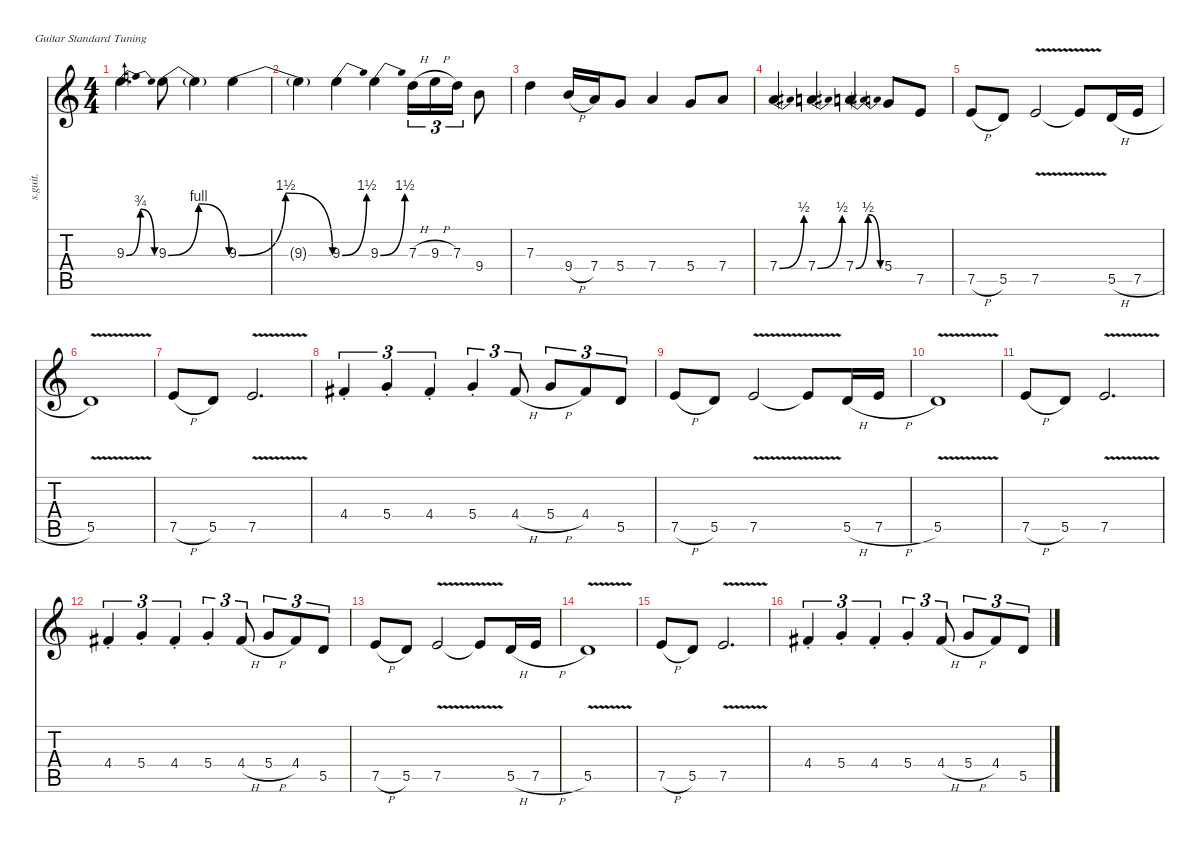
\defaultSystemsLayout 4
\hideDynamics
\bracketExtendMode nobrackets
\track ("Tony Iommi - Guitar" "s.guit.") {instrument distortionguitar}
\staff {score tabs}
\tuning (E4 B3 G3 D3 A2 E2)
\ts (4 4)
\tempo (157 hide)
\clef g2
\ks c
9.3{be (bendrelease 0 0 30 3 30 3 60 0)}.4{d lyrics (0 "") lyrics (1 "") lyrics (2 "") lyrics (3 "") lyrics (4 "") dy f} 9.3{be (bendrelease 0 0 30 4 30 4 60 0)}.8{lyrics (0 "") lyrics (1 "") lyrics (2 "") lyrics (3 "") lyrics (4 "")} 9.3{t}.4{lyrics (0 "") lyrics (1 "") lyrics (2 "") lyrics (3 "") lyrics (4 "")} 9.3{be (bendrelease 0 0 30 6 30 6 60 0)}.4{lyrics (0 "") lyrics (1 "") lyrics (2 "") lyrics (3 "") lyrics (4 "")} |
9.3{t}.4{lyrics (0 "") lyrics (1 "") lyrics (2 "") lyrics (3 "") lyrics (4 "")} 9.3{be (bend 0 0 30 6)}.4{lyrics (0 "") lyrics (1 "") lyrics (2 "") lyrics (3 "") lyrics (4 "")} 9.3{be (bend 0 0 30 6)}.4{lyrics (0 "") lyrics (1 "") lyrics (2 "") lyrics (3 "") lyrics (4 "")} 7.3{h}.16{tu (3 2) lyrics (0 "") lyrics (1 "") lyrics (2 "") lyrics (3 "") lyrics (4 "")} 9.3{h}.16{tu (3 2) lyrics (0 "") lyrics (1 "") lyrics (2 "") lyrics (3 "") lyrics (4 "")} 7.3.16{tu (3 2) lyrics (0 "") lyrics (1 "") lyrics (2 "") lyrics (3 "") lyrics (4 "")} 9.4.8{lyrics (0 "") lyrics (1 "") lyrics (2 "") lyrics (3 "") lyrics (4 "")} |
7.3.4{lyrics (0 "") lyrics (1 "") lyrics (2 "") lyrics (3 "") lyrics (4 "")} 9.4{h}.16{lyrics (0 "") lyrics (1 "") lyrics (2 "") lyrics (3 "") lyrics (4 "")} 7.4.16{lyrics (0 "") lyrics (1 "") lyrics (2 "") lyrics (3 "") lyrics (4 "")} 5.4.8{lyrics (0 "") lyrics (1 "") lyrics (2 "") lyrics (3 "") lyrics (4 "")} 7.4.4{lyrics (0 "") lyrics (1 "") lyrics (2 "") lyrics (3 "") lyrics (4 "")} 5.4.8{lyrics (0 "") lyrics (1 "") lyrics (2 "") lyrics (3 "") lyrics (4 "")} 7.4.8{lyrics (0 "") lyrics (1 "") lyrics (2 "") lyrics (3 "") lyrics (4 "")} |
7.4{be (bend 0 0 30 2)}.4{lyrics (0 "") lyrics (1 "") lyrics (2 "") lyrics (3 "") lyrics (4 "")} 7.4{be (bend 0 0 30 2)}.4{lyrics (0 "") lyrics (1 "") lyrics (2 "") lyrics (3 "") lyrics (4 "")} 7.4{be (bendrelease 0 0 30 2 30 2 60 0)}.4{lyrics (0 "") lyrics (1 "") lyrics (2 "") lyrics (3 "") lyrics (4 "")} 5.4.8{lyrics (0 "") lyrics (1 "") lyrics (2 "") lyrics (3 "") lyrics (4 "")} 7.5.8{lyrics (0 "") lyrics (1 "") lyrics (2 "") lyrics (3 "") lyrics (4 "")} |
7.5{h}.8{lyrics (0 "") lyrics (1 "") lyrics (2 "") lyrics (3 "") lyrics (4 "")} 5.5.8{lyrics (0 "") lyrics (1 "") lyrics (2 "") lyrics (3 "") lyrics (4 "")} 7.5{v}.2{lyrics (0 "") lyrics (1 "") lyrics (2 "") lyrics (3 "") lyrics (4 "")} 7.5{t}.8{lyrics (0 "") lyrics (1 "") lyrics (2 "") lyrics (3 "") lyrics (4 "")} 5.5{h}.16{lyrics (0 "") lyrics (1 "") lyrics (2 "") lyrics (3 "") lyrics (4 "")} 7.5{h}.16{lyrics (0 "") lyrics (1 "") lyrics (2 "") lyrics (3 "") lyrics (4 "")} |
5.5{v}.1{lyrics (0 "") lyrics (1 "") lyrics (2 "") lyrics (3 "") lyrics (4 "")} |
7.5{h}.8{lyrics (0 "") lyrics (1 "") lyrics (2 "") lyrics (3 "") lyrics (4 "")} 5.5.8{lyrics (0 "") lyrics (1 "") lyrics (2 "") lyrics (3 "") lyrics (4 "")} 7.5{v}.2{d lyrics (0 "") lyrics (1 "") lyrics (2 "") lyrics (3 "") lyrics (4 "")} |
4.4{st acc #}.4{tu (3 2) lyrics (0 "") lyrics (1 "") lyrics (2 "") lyrics (3 "") lyrics (4 "")} 5.4{st}.4{tu (3 2) lyrics (0 "") lyrics (1 "") lyrics (2 "") lyrics (3 "") lyrics (4 "")} 4.4{st acc #}.4{tu (3 2) lyrics (0 "") lyrics (1 "") lyrics (2 "") lyrics (3 "") lyrics (4 "")} 5.4{st}.4{tu (3 2) lyrics (0 "") lyrics (1 "") lyrics (2 "") lyrics (3 "") lyrics (4 "")} 4.4{h acc #}.8{tu (3 2) lyrics (0 "") lyrics (1 "") lyrics (2 "") lyrics (3 "") lyrics (4 "")} 5.4{h}.8{tu (3 2) lyrics (0 "") lyrics (1 "") lyrics (2 "") lyrics (3 "") lyrics (4 "")} 4.4{acc #}.8{tu (3 2) lyrics (0 "") lyrics (1 "") lyrics (2 "") lyrics (3 "") lyrics (4 "")} 5.5.8{tu (3 2) lyrics (0 "") lyrics (1 "") lyrics (2 "") lyrics (3 "") lyrics (4 "")} |
7.5{h}.8{lyrics (0 "") lyrics (1 "") lyrics (2 "") lyrics (3 "") lyrics (4 "")} 5.5.8{lyrics (0 "") lyrics (1 "") lyrics (2 "") lyrics (3 "") lyrics (4 "")} 7.5{v}.2{lyrics (0 "") lyrics (1 "") lyrics (2 "") lyrics (3 "") lyrics (4 "")} 7.5{t}.8{lyrics (0 "") lyrics (1 "") lyrics (2 "") lyrics (3 "") lyrics (4 "")} 5.5{h}.16{lyrics (0 "") lyrics (1 "") lyrics (2 "") lyrics (3 "") lyrics (4 "")} 7.5{h}.16{lyrics (0 "") lyrics (1 "") lyrics (2 "") lyrics (3 "") lyrics (4 "")} |
5.5{v}.1{lyrics (0 "") lyrics (1 "") lyrics (2 "") lyrics (3 "") lyrics (4 "")} |
7.5{h}.8{lyrics (0 "") lyrics (1 "") lyrics (2 "") lyrics (3 "") lyrics (4 "")} 5.5.8{lyrics (0 "") lyrics (1 "") lyrics (2 "") lyrics (3 "") lyrics (4 "")} 7.5{v}.2{d lyrics (0 "") lyrics (1 "") lyrics (2 "") lyrics (3 "") lyrics (4 "")} |
4.4{st acc #}.4{tu (3 2) lyrics (0 "") lyrics (1 "") lyrics (2 "") lyrics (3 "") lyrics (4 "")} 5.4{st}.4{tu (3 2) lyrics (0 "") lyrics (1 "") lyrics (2 "") lyrics (3 "") lyrics (4 "")} 4.4{st acc #}.4{tu (3 2) lyrics (0 "") lyrics (1 "") lyrics (2 "") lyrics (3 "") lyrics (4 "")} 5.4{st}.4{tu (3 2) lyrics (0 "") lyrics (1 "") lyrics (2 "") lyrics (3 "") lyrics (4 "")} 4.4{h acc #}.8{tu (3 2) lyrics (0 "") lyrics (1 "") lyrics (2 "") lyrics (3 "") lyrics (4 "")} 5.4{h}.8{tu (3 2) lyrics (0 "") lyrics (1 "") lyrics (2 "") lyrics (3 "") lyrics (4 "")} 4.4{acc #}.8{tu (3 2) lyrics (0 "") lyrics (1 "") lyrics (2 "") lyrics (3 "") lyrics (4 "")} 5.5.8{tu (3 2) lyrics (0 "") lyrics (1 "") lyrics (2 "") lyrics (3 "") lyrics (4 "")} |
7.5{h}.8{lyrics (0 "") lyrics (1 "") lyrics (2 "") lyrics (3 "") lyrics (4 "")} 5.5.8{lyrics (0 "") lyrics (1 "") lyrics (2 "") lyrics (3 "") lyrics (4 "")} 7.5{v}.2{lyrics (0 "") lyrics (1 "") lyrics (2 "") lyrics (3 "") lyrics (4 "")} 7.5{t}.8{lyrics (0 "") lyrics (1 "") lyrics (2 "") lyrics (3 "") lyrics (4 "")} 5.5{h}.16{lyrics (0 "") lyrics (1 "") lyrics (2 "") lyrics (3 "") lyrics (4 "")} 7.5{h}.16{lyrics (0 "") lyrics (1 "") lyrics (2 "") lyrics (3 "") lyrics (4 "")} |
5.5{v}.1{lyrics (0 "") lyrics (1 "") lyrics (2 "") lyrics (3 "") lyrics (4 "")} |
7.5{h}.8{lyrics (0 "") lyrics (1 "") lyrics (2 "") lyrics (3 "") lyrics (4 "")} 5.5.8{lyrics (0 "") lyrics (1 "") lyrics (2 "") lyrics (3 "") lyrics (4 "")} 7.5{v}.2{d lyrics (0 "") lyrics (1 "") lyrics (2 "") lyrics (3 "") lyrics (4 "")} |
4.4{st acc #}.4{tu (3 2) lyrics (0 "") lyrics (1 "") lyrics (2 "") lyrics (3 "") lyrics (4 "")} 5.4{st}.4{tu (3 2) lyrics (0 "") lyrics (1 "") lyrics (2 "") lyrics (3 "") lyrics (4 "")} 4.4{st acc #}.4{tu (3 2) lyrics (0 "") lyrics (1 "") lyrics (2 "") lyrics (3 "") lyrics (4 "")} 5.4{st}.4{tu (3 2) lyrics (0 "") lyrics (1 "") lyrics (2 "") lyrics (3 "") lyrics (4 "")} 4.4{h acc #}.8{tu (3 2) lyrics (0 "") lyrics (1 "") lyrics (2 "") lyrics (3 "") lyrics (4 "")} 5.4{h}.8{tu (3 2) lyrics (0 "") lyrics (1 "") lyrics (2 "") lyrics (3 "") lyrics (4 "")} 4.4{acc #}.8{tu (3 2) lyrics (0 "") lyrics (1 "") lyrics (2 "") lyrics (3 "") lyrics (4 "")} 5.5.8{tu (3 2) lyrics (0 "") lyrics (1 "") lyrics (2 "") lyrics (3 "") lyrics (4 "")}
